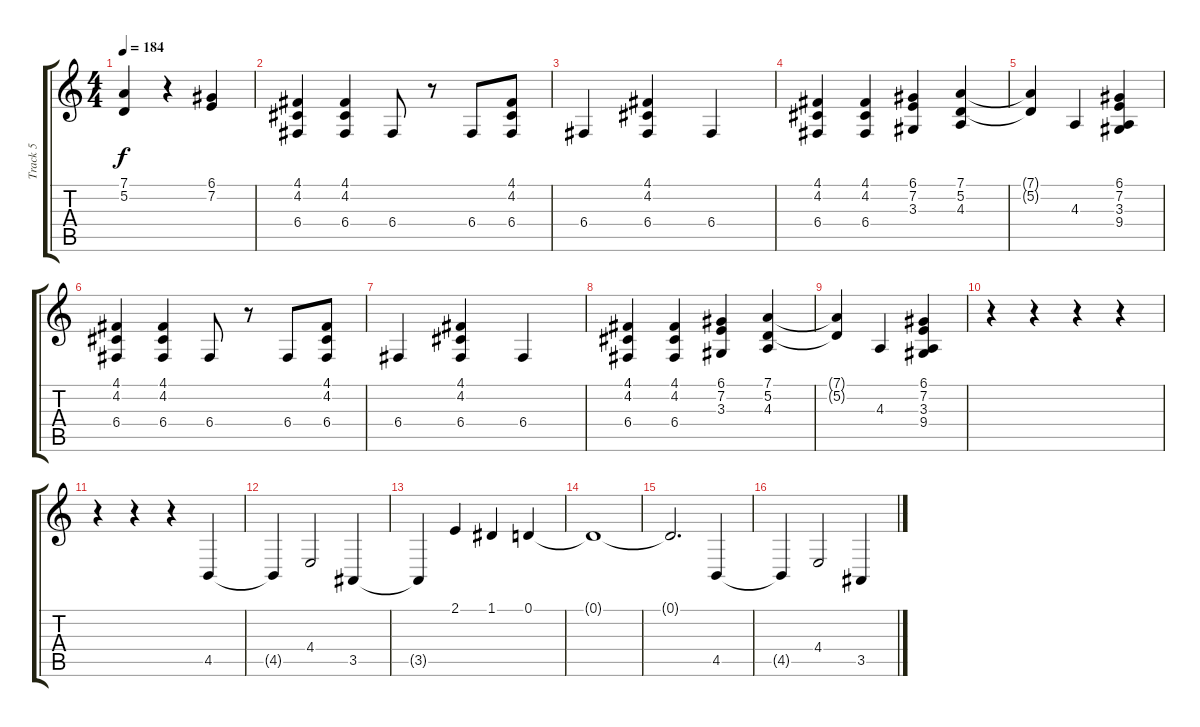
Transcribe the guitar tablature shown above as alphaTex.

\track ("Track 5" "Track 5") {instrument pad2warm}
\staff {score tabs}
\tuning (D4 A3 F3 C3 G2 D2) {hide}
\ts (4 4)
\tempo 184
\clef g2
\ks c
(7.1{t} 5.2{t}).4{dy f} r.4 (6.1 7.2).4 |
(4.1 4.2 6.4).4 (4.1 4.2 6.4).4 6.4.8 r.8 6.4.8 (4.1 4.2 6.4).8 |
6.4.4 (4.1 4.2 6.4).4 6.4.4 |
(4.1 4.2 6.4).4 (4.1 4.2 6.4).4 (6.1 7.2 3.3).4 (7.1 5.2 4.3).4 |
(7.1{t} 5.2{t}).4 4.3.4 (6.1 7.2 3.3 9.4).4 |
(4.1 4.2 6.4).4 (4.1 4.2 6.4).4 6.4.8 r.8 6.4.8 (4.1 4.2 6.4).8 |
6.4.4 (4.1 4.2 6.4).4 6.4.4 |
(4.1 4.2 6.4).4 (4.1 4.2 6.4).4 (6.1 7.2 3.3).4 (7.1 5.2 4.3).4 |
(7.1{t} 5.2{t}).4 4.3.4 (6.1 7.2 3.3 9.4).4 |
r.4{volume 10 instrument trumpet} r.4 r.4 r.4 |
r.4 r.4 r.4 4.5.4 |
4.5{t}.4 4.4.2 3.5.4 |
3.5{t}.4 2.1.4 1.1.4 0.1.4 |
0.1{t}.1 |
0.1{t}.2{d} 4.5.4 |
4.5{t}.4 4.4.2 3.5.4
